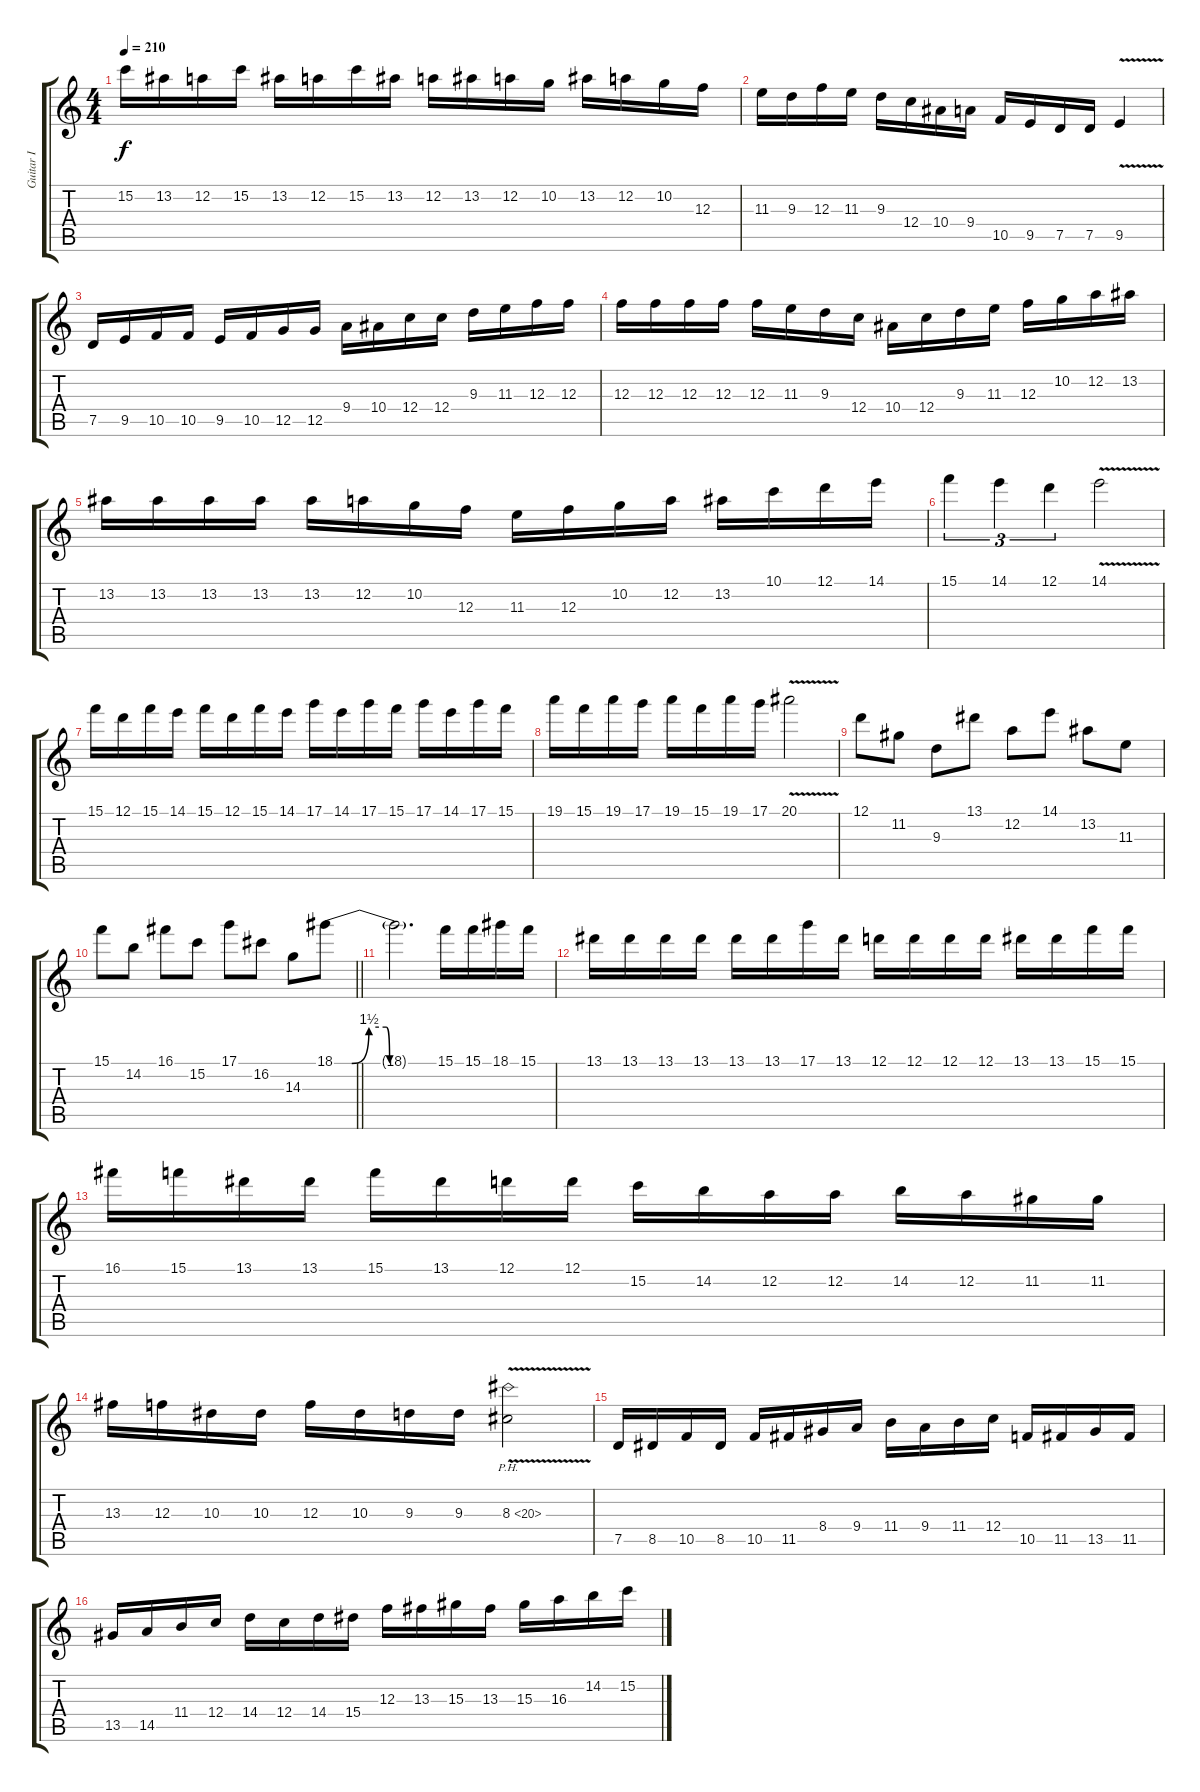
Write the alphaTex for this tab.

\track ("Guitar I" "Guitar I") {instrument distortionguitar}
\staff {score tabs}
\tuning (D4 A3 F3 C3 G2 D2) {hide}
\ts (4 4)
\tempo 210
\clef g2
\ks c
15.2.16{dy f} 13.2.16 12.2.16 15.2.16 13.2.16 12.2.16 15.2.16 13.2.16 12.2.16 13.2.16 12.2.16 10.2.16 13.2.16 12.2.16 10.2.16 12.3.16 |
11.3.16 9.3.16 12.3.16 11.3.16 9.3.16 12.4.16 10.4.16 9.4.16 10.5.16 9.5.16 7.5.16 7.5.16 9.5{v}.4 |
7.5.16 9.5.16 10.5.16 10.5.16 9.5.16 10.5.16 12.5.16 12.5.16 9.4.16 10.4.16 12.4.16 12.4.16 9.3.16 11.3.16 12.3.16 12.3.16 |
12.3.16 12.3.16 12.3.16 12.3.16 12.3.16 11.3.16 9.3.16 12.4.16 10.4.16 12.4.16 9.3.16 11.3.16 12.3.16 10.2.16 12.2.16 13.2.16 |
13.2.16 13.2.16 13.2.16 13.2.16 13.2.16 12.2.16 10.2.16 12.3.16 11.3.16 12.3.16 10.2.16 12.2.16 13.2.16 10.1.16 12.1.16 14.1.16 |
15.1.4{tu (3 2)} 14.1.4{tu (3 2)} 12.1.4{tu (3 2)} 14.1{v}.2 |
15.1.16 12.1.16 15.1.16 14.1.16 15.1.16 12.1.16 15.1.16 14.1.16 17.1.16 14.1.16 17.1.16 15.1.16 17.1.16 14.1.16 17.1.16 15.1.16 |
19.1.16 15.1.16 19.1.16 17.1.16 19.1.16 15.1.16 19.1.16 17.1.16 20.1{v}.2 |
12.1.8 11.2.8 9.3.8 13.1.8 12.2.8 14.1.8 13.2.8 11.3.8 |
\barLineRight lightlight
15.1.8 14.2.8 16.1.8 15.2.8 17.1.8 16.2.8 14.3.8 18.1{be (custom 0 0 10 0 20 6 30 6 32 0 60 0)}.8 |
\section ("" "")
18.1{t}.2{d} 15.1.16 15.1.16 18.1.16 15.1.16 |
13.1.16 13.1.16 13.1.16 13.1.16 13.1.16 13.1.16 17.1.16 13.1.16 12.1.16 12.1.16 12.1.16 12.1.16 13.1.16 13.1.16 15.1.16 15.1.16 |
16.1.16 15.1.16 13.1.16 13.1.16 15.1.16 13.1.16 12.1.16 12.1.16 15.2.16 14.2.16 12.2.16 12.2.16 14.2.16 12.2.16 11.2.16 11.2.16 |
13.3.16 12.3.16 10.3.16 10.3.16 12.3.16 10.3.16 9.3.16 9.3.16 8.3{ph 12 v}.2 |
7.5.16 8.5.16 10.5.16 8.5.16 10.5.16 11.5.16 8.4.16 9.4.16 11.4.16 9.4.16 11.4.16 12.4.16 10.5.16 11.5.16 13.5.16 11.5.16 |
13.5.16 14.5.16 11.4.16 12.4.16 14.4.16 12.4.16 14.4.16 15.4.16 12.3.16 13.3.16 15.3.16 13.3.16 15.3.16 16.3.16 14.2.16 15.2.16
